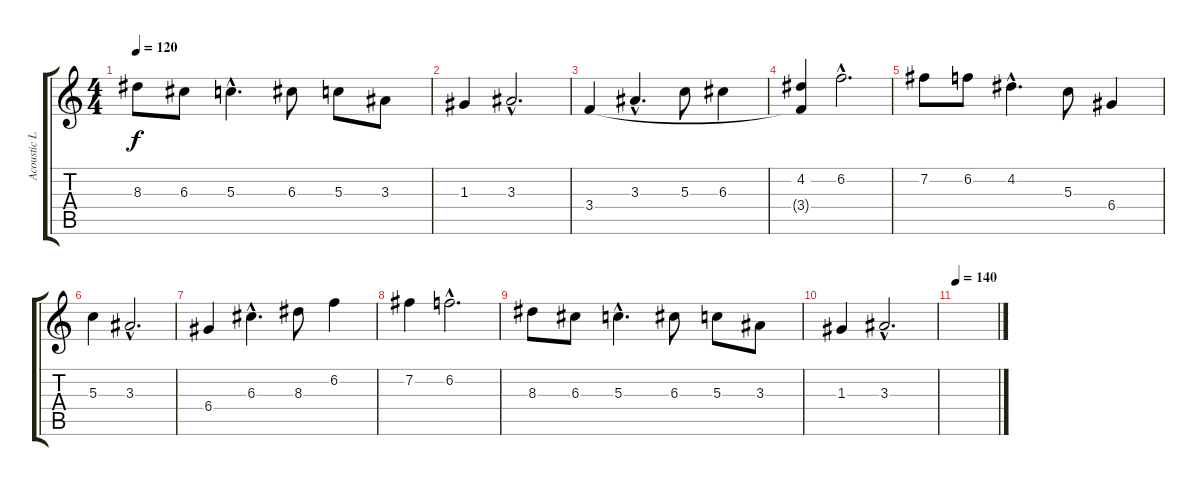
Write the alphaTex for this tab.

\track ("Acoustic Lead" "Acoustic L") {instrument acousticguitarnylon}
\staff {score tabs}
\tuning (E4 B3 G3 D3 A2 E2) {hide}
\ts (4 4)
\tempo 120
\clef g2
\ks c
8.3.8{dy f} 6.3.8 5.3{hac}.4{d} 6.3.8 5.3.8 3.3.8 |
1.3.4 3.3{hac}.2{d} |
3.4.4 3.3{hac}.4{d} 5.3.8 6.3.4 |
(4.2 3.4{t}).4 6.2{hac}.2{d} |
7.2.8 6.2.8 4.2{hac}.4{d} 5.3.8 6.4.4 |
5.3.4 3.3{hac}.2{d} |
6.4.4 6.3{hac}.4{d} 8.3.8 6.2.4 |
7.2.4 6.2{hac}.2{d} |
8.3.8 6.3.8 5.3{hac}.4{d} 6.3.8 5.3.8 3.3.8 |
1.3.4 3.3{hac}.2{d} |
\tempo 140
